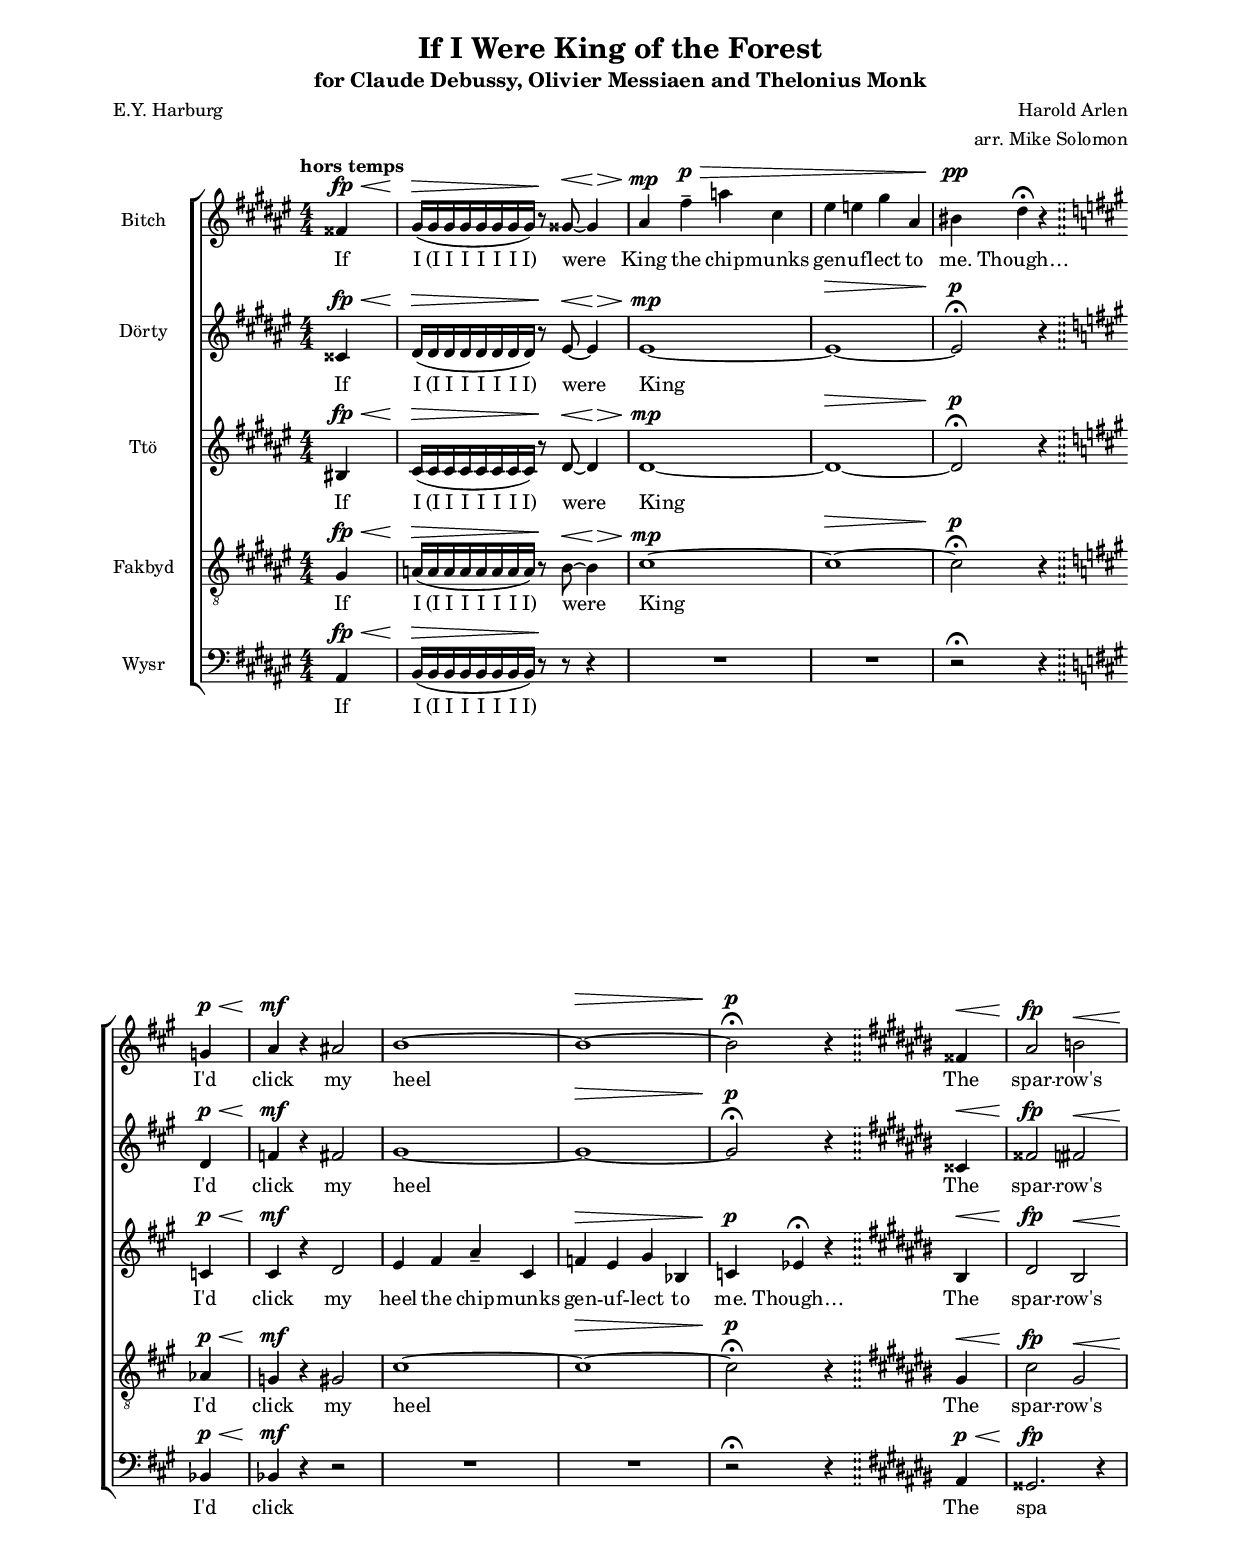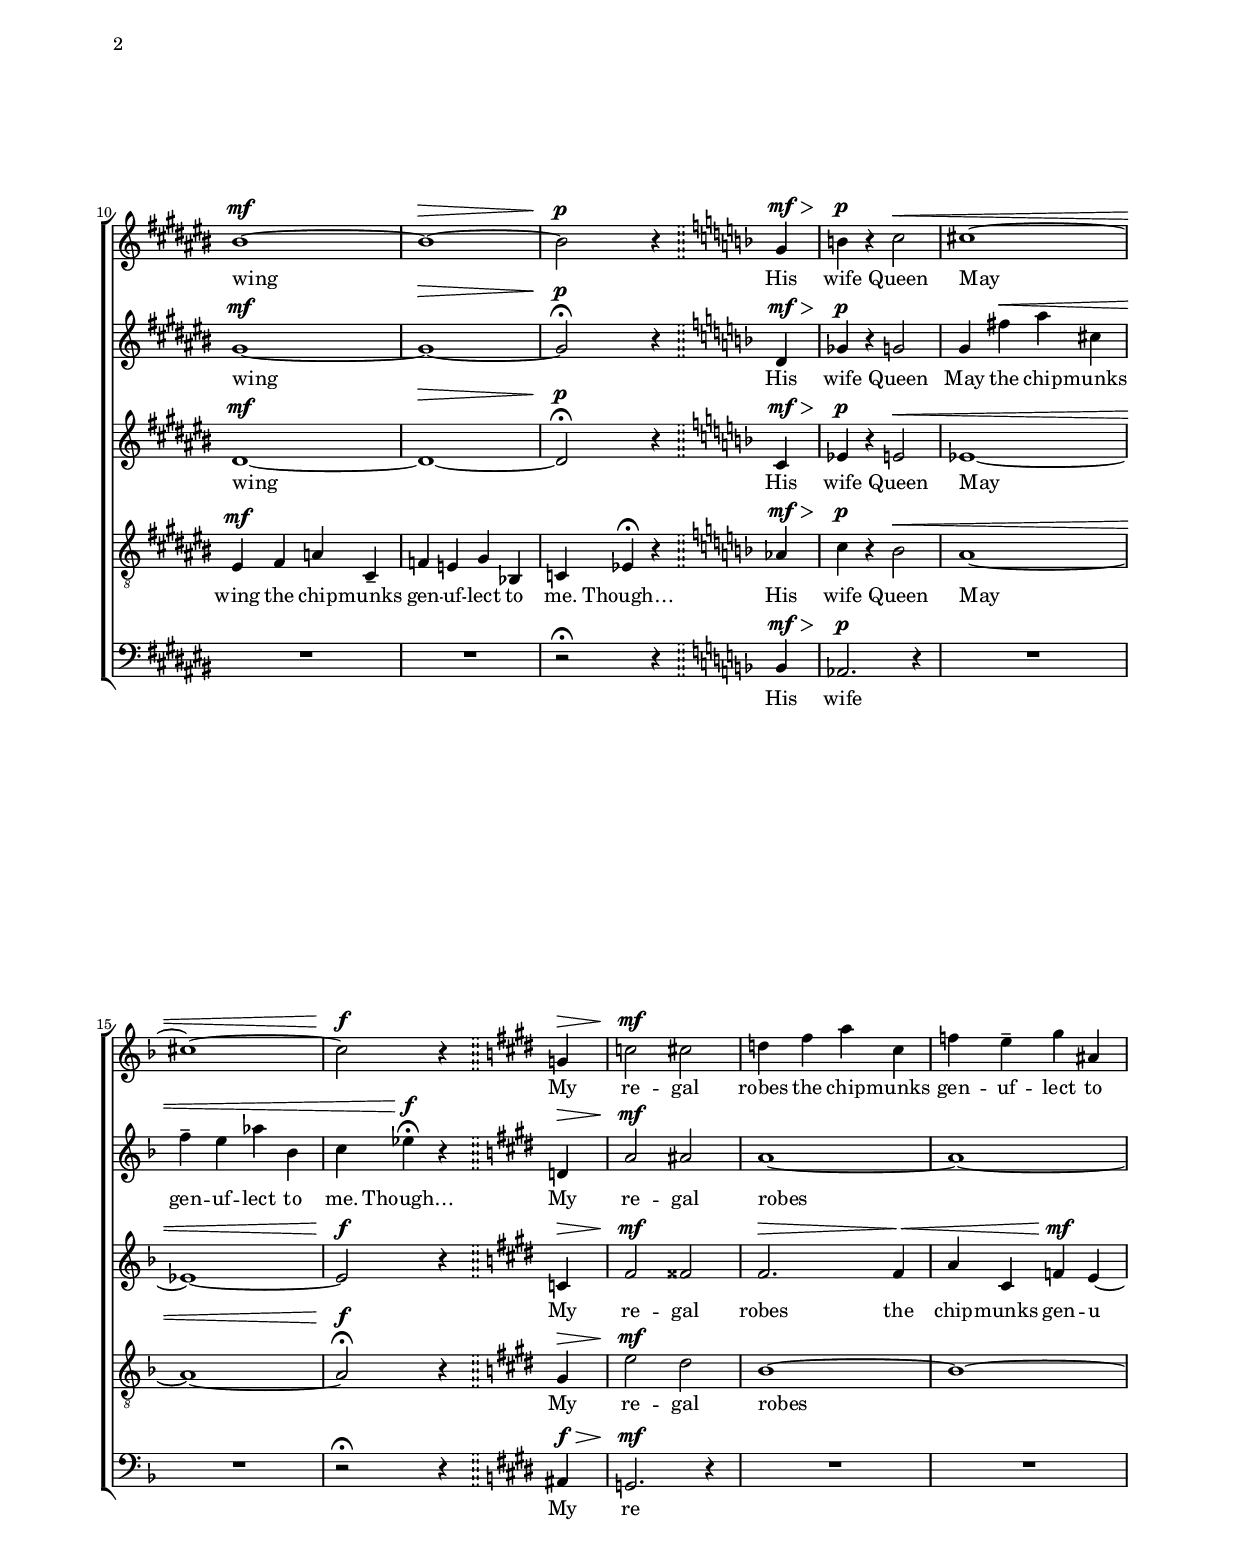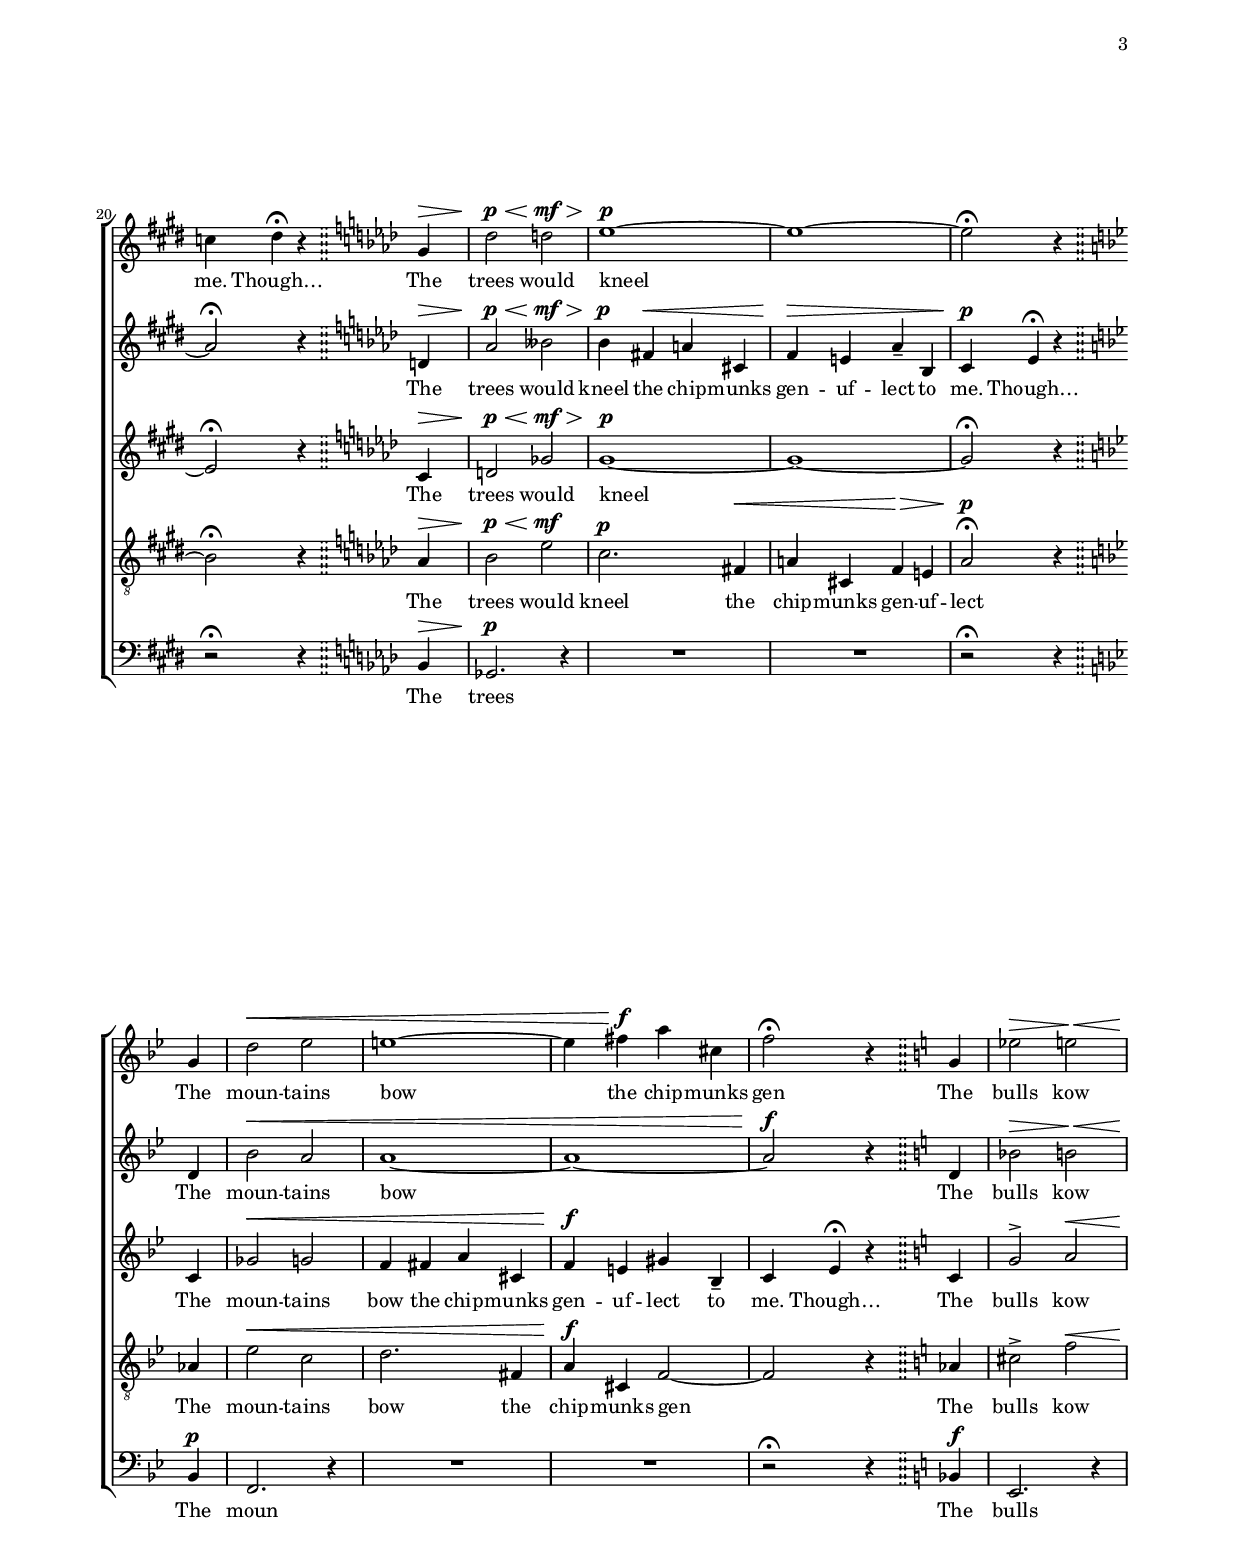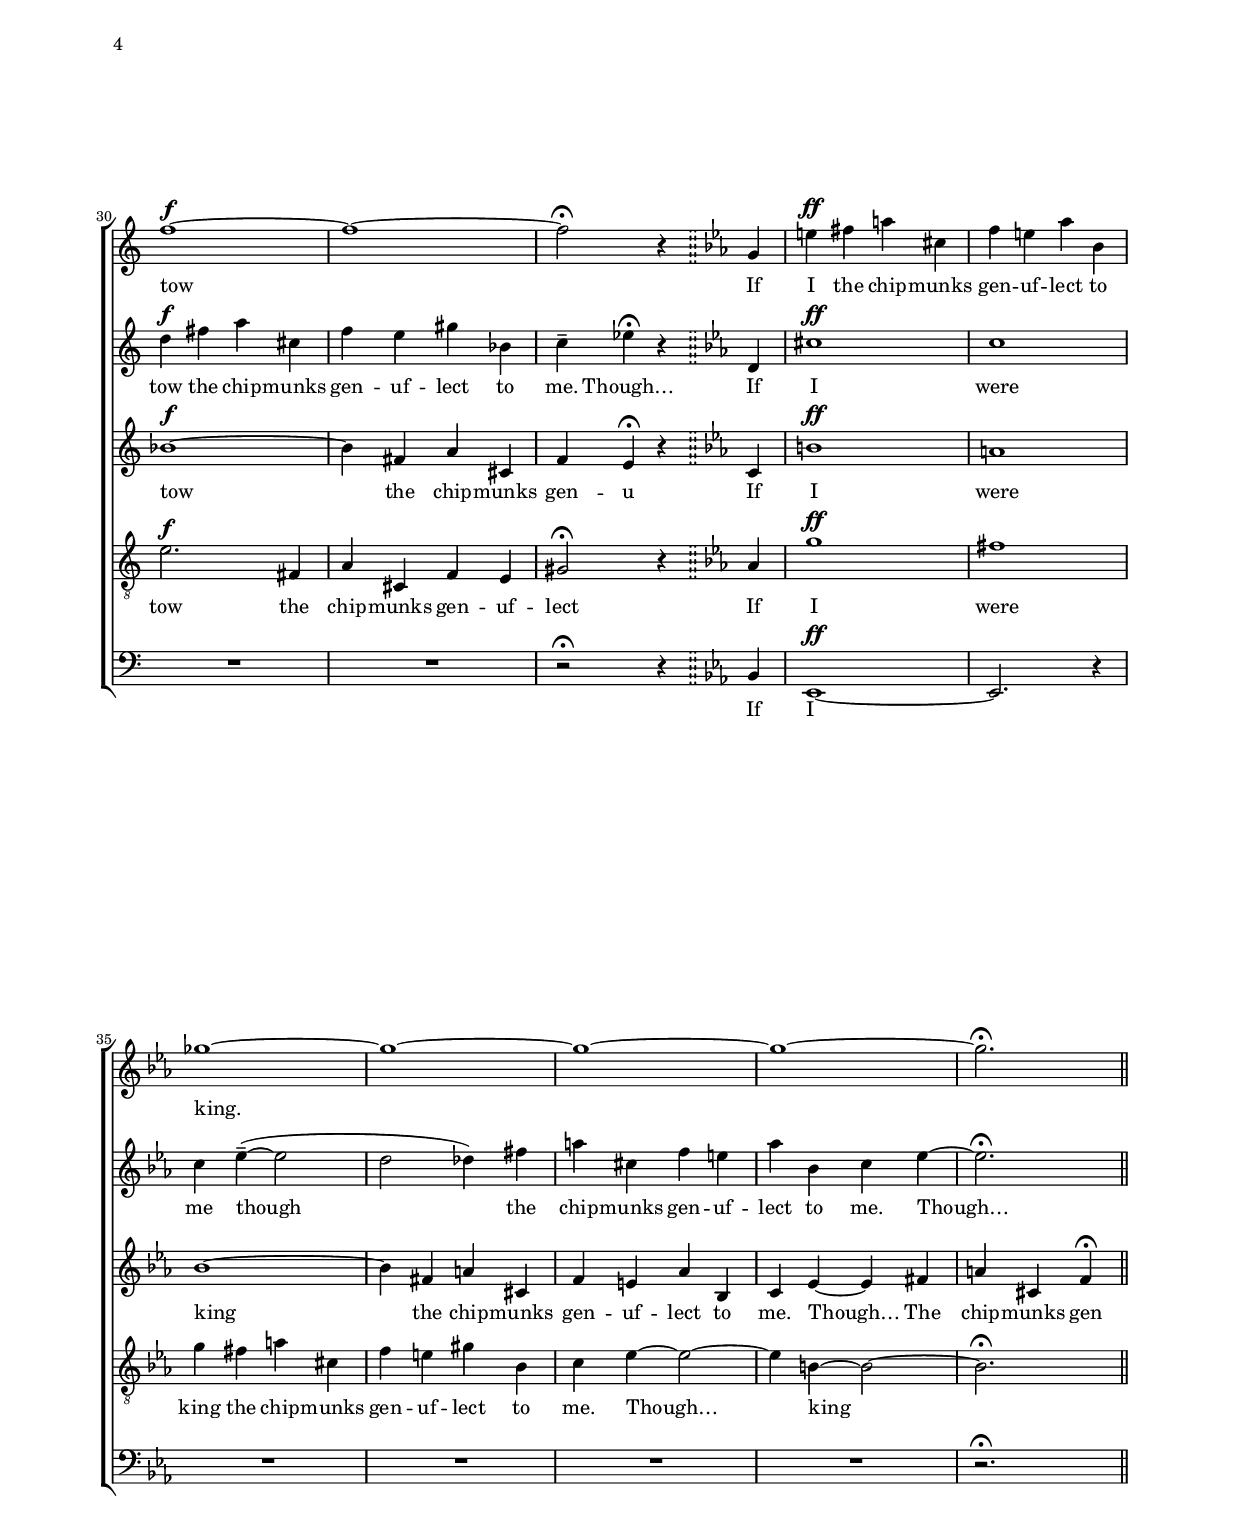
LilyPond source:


\version "2.17.0"
\include "defs-devel.ly"
\include "stylesheet.ly"

#(set-accidental-style 'modern-cautionary)

rall = \mark \markup \italic "rall."
accel = \mark \markup \italic "accel."
moltorall = \mark \markup \italic "molto rall."

#(define (simplify-pitch p)
   (let ((note-name (ly:pitch-octave p))
         (base (ly:pitch-notename p))
         (octave (ly:pitch-octave p))
         ;; alteration, a, in quarter tone steps,
         ;; for historical reasons
         (alt (* 1 (ly:pitch-alteration p))))
    (cond 
          ((and (= base 6) (= alt 1/2)) (ly:make-pitch (+ octave 1) 0 0))
          ((and (= base 0) (= alt 1)) (ly:make-pitch octave 1 0))
          ((and (= base 1) (= alt 1/2)) (ly:make-pitch octave 2 -1/2))
          ((and (= base 2) (= alt 1/2)) (ly:make-pitch octave 3 0))
          ((and (= base 3) (= alt 1)) (ly:make-pitch octave 4 0))
          ((and (= base 4) (= alt -1/2)) (ly:make-pitch octave 3 1/2))
          ((and (= base 4) (= alt 1/2)) (ly:make-pitch octave 5 -1/2))
          ((and (= base 4) (= alt 1)) (ly:make-pitch octave 5 0))
          ((and (= base 5) (= alt 1/2)) (ly:make-pitch octave 6 -1/2))
          ((and (= base 6) (= alt -1)) (ly:make-pitch octave 5 0))
          (else p))))

#(define (simplify music)
   (let ((es (ly:music-property music 'elements))
         (e (ly:music-property music 'element))
         (p (ly:music-property music 'pitch)))
     (if (pair? es)
         (ly:music-set-property!
          music 'elements
          (map (lambda (x) (simplify x)) es)))
     (if (ly:music? e)
         (ly:music-set-property!
          music 'element
          (simplify e)))
     (if (ly:pitch? p)
         (begin
           (set! p (simplify-pitch p))
           (ly:music-set-property! music 'pitch p)))
     music))
%{
simplifyPitch =
#(define-music-function (parser location m)
   (ly:music?)
   (simplify m))
%}
simplifyPitch =
#(define-music-function (parser location m)
   (ly:music?)
   m)

\paper {
  footnote-separator-markup = \markup { \column { " "\override #`(span-factor . 1/5) { \draw-hline } }}
  footnote-padding = 5\mm
  top-system-spacing = #'((basic-distance . 1) (minimum-distance . 0) (padding . 1) (stretchability . 40))
  bottom-system-spacing = #'((basic-distance . 1) (minimum-distance . 0) (padding . 1) (stretchability . 50))
  ragged-right = ##f
  left-margin = 0.75\in
  right-margin = 0.75\in
  top-margin = 0.5\in
  bottom-margin = 0.6\in
  ragged-last-bottom = ##f
  %max-systems-per-page = #2
  %%%%%%%% !
  %%%%%%%% !
  %%%%%%%% !
  %%%%%%%% !
  page-count = #4
}

%indy = #(make-music 'LaissezVibrerEvent)
indy = #(make-articulation "downbow")

\header {
  title = "If I Were King of the Forest"
  subtitle = "for Claude Debussy, Olivier Messiaen and Thelonius Monk"
  composer = "Harold Arlen"
  poet = "E.Y. Harburg"
  arranger = "arr. Mike Solomon"
}

hairlenSmall = {
  \hairlen #4
}

hairlenMed = {
  \hairlen #8
}

prefatoryMatter = {
  \autoBeamOff
}

\defineBarLine "!!" #'("!!" "" "")

mblue = { }
Mred = { }
mred = { }


\defineBarLine "!!" #'("!!" "" "")
marksKOTF = {
  \partial 4
  \tempo "hors temps"
  s4
  \repeat unfold 8 { s1*3 s2.
    \bar "!!"
  s4 }
  s1*6 |
  s2. \bar "||"
}

sopranoKOTF = {
  \key fis \major
  {  } { { \once \override Hairpin.minimum-length = #8
      \once \override Hairpin.springs-and-rods = #ly:spanner::set-spacing-rods
      } } fisis'4^\fp^\< |
  \set melismaBusyProperties = #'()
  gis'16^\>[( gis' gis' gis' gis' gis' gis' gis')] r8\! << {
       \unset melismaBusyProperties
       gisis' ~ gisis'4 |
       ais' \revert NoteHead.color
       {  } fis''-- a'' {  } cis'' |
       {  } eis'' e'' {  } gis'' {  } ais' |
       bis' {  } dis''^\fermata r 
  \key a \major
      
     } {
       { { \once \override Hairpin.minimum-length = #4
           \once \override Hairpin.springs-and-rods = #ly:spanner::set-spacing-rods
           } } s8.^\< { { \once \override Hairpin.minimum-length = #4
           \once \override Hairpin.springs-and-rods = #ly:spanner::set-spacing-rods
           } } s^\> s4^\mp s2.^\p^\> s1 s2^\pp
     } >> g'4^\p^\< |
  a'^\mf r ais'2 |
  b'1 ~ |
  b'^\> ~ |
  b'2^\p^\fermata r4 
  \key cis \major
  fisis'^\< |
  ais'2^\fp b'^\< |
  bis'1\!^\mf ~ |
  bis'^\> ~ |
  bis'2^\p r4 
  \key f \major
  g'^\mf^\> |
  b'^\p r c''2^\< |
  cis''1 ~ |
  cis'' ~ |
  cis''2^\f r4 
  \key e \major
  g'^\> |
  c''2^\mf cis'' |
  d''4 fis'' a'' cis'' |
  f'' e''-- gis'' ais' |
  c'' dis''^\fermata r 
  \key aes \major
  g'^\> |
  des''2^\p^\< d''^\mf^\> |
  ees''1^\p ~ |
  ees'' ~ |
  ees''2^\fermata r4 
  \key bes \major
  g' |
  d''2^\< ees'' |
  e''1 ~ |
  e''4 fis''^\f a'' cis'' |
  f''2^\fermata r4 
  \key c \major
  g' |
  ees''2^\> e''^\< |
  f''1^\f ~ |
  f'' ~ |
  f''2^\fermata r4 
  \key ees \major
  g' |
  e''^\ff fis'' a'' cis'' |
  f'' e'' aes'' bes' |
  ges''1 ~ |
  ges'' ~ |
  ges'' ~ |
  ges'' ~ |
  ges''2.^\fermata
}


sopranoKOTFWords = \lyricmode {
  If I (I I I I I I I) were King
  the chip -- munks gen -- uf -- lect to me. Though…
  I'd click my heel
  The spar -- row's wing
  His wife Queen May
  My re -- gal robes
  the chip -- munks gen -- uf -- lect to me. Though…
  The trees would kneel
  The moun -- tains bow
  the chip -- munks gen
  The bulls kow tow
  If I
  the chip -- munks gen -- uf -- lect to king.
}

mezzoKOTF = {
  \key fis \major
  {  } { { \once \override Hairpin.minimum-length = #8
      \once \override Hairpin.springs-and-rods = #ly:spanner::set-spacing-rods
      } } cisis'4^\fp^\< |
  \set melismaBusyProperties = #'()
  dis'16^\>[( dis' dis' dis' dis' dis' dis' dis')] r8\! \unset melismaBusyProperties
  << {
       eis' ~ eis'4 |
       eis'1 ~ |
       eis' ~ |
       eis'2^\fermata
     } {
       { { \once \override Hairpin.minimum-length = #4
           \once \override Hairpin.springs-and-rods = #ly:spanner::set-spacing-rods
           } } s8.^\< { { \once \override Hairpin.minimum-length = #4
           \once \override Hairpin.springs-and-rods = #ly:spanner::set-spacing-rods
           } } s^\> s1^\mp s^\> s4^\p
     } >> r 
  \key a \major
  d'^\p^\< |
  f'^\mf r fis'2 |
  gis'1 ~ |
  gis'^\> ~ |
  gis'2^\fermata^\p r4 
  \key cis \major
  cisis'^\< |
  fisis'2^\fp fis'^\< |
  gis'1^\mf ~ |
  gis'^\> ~ |
  gis'2^\p^\fermata r4 
  \key f \major
  d'^\mf^\> |
  ges'^\p r g'2 |
  g'4 fis''^\< a'' cis'' |
  f''-- e'' aes'' bes' |
  c'' ees''^\fermata^\f r 
  \key e \major
  d'^\> |
  a'2^\mf ais' |
  a'1 ~ |
  a' ~ |
  a'2^\fermata r4 
  \key aes \major
  d'^\> |
  aes'2^\p^\< beses'^\mf^\> |
  bes'4^\p fis'^\< a' cis' |
  f'^\> e' aes'-- bes |
  c'^\p ees'^\fermata r 
  \key bes \major
  d' |
  bes'2^\< a' |
  a'1 ~ |
  a' ~ |
  a'2^\f r4 
  \key c \major
  d' |
  bes'2^\> b'^\< |
  d''4^\f fis'' a'' cis'' |
  f'' e'' gis'' bes' |
  c''-- ees''^\fermata r 
  \key ees \major
  d' |
  cis''1^\ff |
  c'' |
  c''4 ees''-- ~( ees''2 |
  d'' des''4) fis'' |
  a'' cis'' f'' e'' |
  aes'' bes' c'' ees'' ~ |
  ees''2.^\fermata
}
mezzoKOTFWords = \lyricmode {
  If I (I I I I I I I) were King
  I'd click my heel
  The spar -- row's wing
  His wife Queen May
  the chip -- munks gen -- uf -- lect to me. Though…
  My re -- gal robes
  The trees would kneel
  the chip -- munks gen -- uf -- lect to me. Though…
  The moun -- tains bow
  The bulls kow tow
  the chip -- munks gen -- uf -- lect to me. Though…
  If I were me though
  the chip -- munks gen -- uf -- lect to me. Though…
}

altoKOTF = {
  \key fis \major
  { { \once \override Hairpin.minimum-length = #8
      \once \override Hairpin.springs-and-rods = #ly:spanner::set-spacing-rods
      } } bis4^\fp^\< |
  \set melismaBusyProperties = #'()
  {  } cis'16^\>[( cis' cis' cis' cis' cis' cis' cis')] r8\! << {
       \unset melismaBusyProperties
       dis' ~ dis'4 |
       dis'1 ~ |
       dis' ~ |
       dis'2^\fermata
     } {
       { { \once \override Hairpin.minimum-length = #4
           \once \override Hairpin.springs-and-rods = #ly:spanner::set-spacing-rods
           } } s8.^\< { { \once \override Hairpin.minimum-length = #4
           \once \override Hairpin.springs-and-rods = #ly:spanner::set-spacing-rods
           } } s^\> s1^\mp s^\> s4^\p
     } >> r 
  \key a \major
  c'^\p^\< |
  cis'^\mf r d'2 |
  e'4 fis' a'-- cis' |
  f'^\> e' gis' bes |
  c'^\p ees'^\fermata r 
  \key cis \major
  bis^\< |
  dis'2^\fp bis^\< |
  dis'1^\mf ~ |
  dis'^\> ~ |
  dis'2^\p^\fermata r4 
  \key f \major
  c'^\mf^\> |
  ees'^\p r e'2^\< |
  ees'1 ~ |
  ees' ~ |
  ees'2^\f r4 
  \key e \major
  c'^\> |
  fis'2^\mf fisis' |
  fis'2.^\> fis'4^\< |
  a' cis' f'^\mf e' ~ |
  e'2^\fermata r4 
  \key aes \major
  c'^\> |
  d'2^\p^\< ges'^\mf^\> |
  g'1^\p ~ |
  g' ~ |
  g'2^\fermata r4 
  \key bes \major
  c' |
  ges'2^\< g' |
  f'4 fis' a' cis' |
  f'^\f e' gis' bes-- |
  c' ees'^\fermata r 
  \key c \major
  c' |
  g'2^> a'^\< |
  bes'1^\f ~ |
  bes'4 fis' a' cis' |
  f' e'^\fermata r 
  \key ees \major
  c' |
  b'1^\ff |
  a' |
  bes' ~ |
  bes'4 fis' a' cis' |
  f' e' aes' bes |
  c' ees' ~  ees' fis' |
  a'4 cis' f'^\fermata
}

altoKOTFWords = \lyricmode {
  If I (I I I I I I I) were King
  I'd click my heel
  the chip -- munks gen -- uf -- lect to me. Though…
  The spar -- row's wing
  His wife Queen May
  My re -- gal robes
  the chip -- munks gen -- u
  The trees would kneel
  The moun -- tains bow
  the chip -- munks gen -- uf -- lect to me. Though…
  The bulls kow tow
  the chip -- munks gen -- u
  If I were king
  the chip -- munks gen -- uf -- lect to me. Though…
  The chip -- munks gen
}

tenorKOTF = {
  \clef "treble_8"
  \key fis \major
  { { \once \override Hairpin.minimum-length = #8
      \once \override Hairpin.springs-and-rods = #ly:spanner::set-spacing-rods
      } } gis4^\fp^\< |
  \set melismaBusyProperties = #'()
  {  } a16^\>[( a a a a a a a)] r8\! << {
       \unset melismaBusyProperties
       b ~ b4 |
       cis'1 ~ |
       cis' ~ |
       cis'2^\fermata
     } {
       { { \once \override Hairpin.minimum-length = #4
           \once \override Hairpin.springs-and-rods = #ly:spanner::set-spacing-rods
           } } s8.^\< { { \once \override Hairpin.minimum-length = #4
           \once \override Hairpin.springs-and-rods = #ly:spanner::set-spacing-rods
           } } s^\> s1^\mp s^\> s4^\p
     } >> r 
  \key a \major
  aes^\p^\< |
  g^\mf r gis2 |
  cis'1 ~ |
  cis'^\> ~ |
  cis'2^\p^\fermata r4 
  \key cis \major
  gis^\< |
  cis'2^\fp gis^\< |
  eis4^\mf fis a cis-- |
  f e gis bes, |
  c ees^\fermata r 
  \key f \major
  aes^\mf^\> |
  c'^\p r bes2^\< |
  a1 ~ |
  a ~ |
  a2^\f^\fermata r4 
  \key e \major
  gis^\> |
  e'2^\mf dis' |
  b1 ~ |
  b ~ |
  b2^\fermata r4 
  \key aes \major
  aes^\> |
  bes2^\p^\< ees'^\mf |
  c'2.^\p fis4^\< |
  a cis f^\> e |
  aes2^\p^\fermata r4 
  \key bes \major
  aes |
  ees'2^\< c' |
  d'2. fis4 |
  a^\f cis f2 ~ |
  f r4 
  \key c \major
  aes |
  cis'2^> f'^\< |
  e'2.^\f fis4 |
  a cis f e |
  gis2^\fermata r4 
  \key ees \major
  aes |
  g'1^\ff |
  fis' |
  g'4 fis' a' cis' |
  f' e' gis' bes |
  c' ees' ~ ees'2 ~ |
  ees'4 b4 ~ b2 ~ |
  b2.^\fermata
}

tenorKOTFWords = \lyricmode {
  If I (I I I I I I I) were King
  I'd click my heel
  The spar -- row's wing
  the chip -- munks gen -- uf -- lect to me. Though…
  His wife Queen May
  My re -- gal robes
  The trees would kneel
  the chip -- munks gen -- uf -- lect
  The moun -- tains bow
  the chip -- munks gen
  The bulls kow tow
  the chip -- munks gen -- uf -- lect
  If I were king
  the chip -- munks gen -- uf -- lect to me. Though…
  king
}

bassKOTF = 
{
  \clef "bass"
  \key fis \major
  { { \once \override Hairpin.minimum-length = #8
      \once \override Hairpin.springs-and-rods = #ly:spanner::set-spacing-rods
      } } {  } ais,4^\fp^\< |
  \set melismaBusyProperties = #'()
  b,16^\>[( b, b, b, b, b, b, b,)] r8\! \unset melismaBusyProperties
  r r4 |
  R1 |
  R |
  r2^\fermata r4 
  \key a \major
  bes,^\p^\< |
  bes,^\mf r r2 |
  R1 |
  R |
  r2^\fermata r4 
  \key cis \major
  ais,^\p^\< |
  gisis,2.^\fp r4 |
  R1 |
  R |
  r2^\fermata r4 
  \key f \major
  bes,^\mf^\> |
  aes,2.^\p r4 |
  R1 |
  R |
  r2^\fermata r4 
  \key e \major
  ais,^\f^\> |
  g,2.^\mf r4 |
  R1 |
  R |
  r2^\fermata r4 
  \key aes \major
  bes,^\> |
  ges,2.^\p r4 |
  R1 |
  R |
  r2^\fermata r4 
  \key bes \major
  bes,^\p |
  f,2. r4 |
  R1 |
  R |
  r2^\fermata r4 
  \key c \major
  bes,^\f |
  e,2. r4 |
  R1 |
  R |
  r2^\fermata r4 
  \key ees \major
  bes, |
  ees,1^\ff ~ |
  ees,2. r4 |
  R1*4 |
  r2.^\fermata
}
bassKOTFWords = \lyricmode {
  If I (I I I I I I I)
  I'd click
  The spa
  His wife
  My re
  The trees
  The moun
  The bulls
  If I
}


\score {
  \new ChoirStaff <<
    \new Staff \with { midiInstrument = #"vibraphone" instrumentName = \bitchName } <<
      \new Voice = "soprano" { << { \numericTimeSignature
	\prefatoryMatter
        \simplifyPitch \sopranoKOTF
      } {
        \marksKOTF
      } >> }
      \new Lyrics \lyricsto "soprano" {
        \sopranoKOTFWords
      }
    >>
    \new Staff \with { midiInstrument = #"vibraphone" instrumentName = \dortyName } <<
      \new Voice = "mezzo" { \numericTimeSignature
	\prefatoryMatter
        \simplifyPitch \mezzoKOTF
      }
      \new Lyrics \lyricsto "mezzo" {
        \mezzoKOTFWords
      }
    >>
    \new Staff \with { midiInstrument = #"vibraphone" instrumentName = \ttoName } <<
      \new Voice = "alto" { \numericTimeSignature
	\prefatoryMatter
        \simplifyPitch \altoKOTF
      }
      \new Lyrics \lyricsto "alto" {
        \altoKOTFWords
      }
    >>
    \new Staff \with { midiInstrument = #"vibraphone" instrumentName = \fakbydName } <<
      \new Voice = "tenor" { \numericTimeSignature
	\prefatoryMatter
        \simplifyPitch \tenorKOTF
      }
      \new Lyrics \lyricsto "tenor" {
        \tenorKOTFWords
      }
    >>
    \new Staff \with { midiInstrument = #"vibraphone" instrumentName = \wysrName } <<
      \new Voice = "bass" { \numericTimeSignature
	\prefatoryMatter
        \simplifyPitch \bassKOTF
      }
      \new Lyrics \lyricsto "bass" {
        \bassKOTFWords
      }
    >>
  >>
  \layout {
    \context {
      \Voice
      \override HorizontalBracket.direction = #UP
      \consists "Horizontal_bracket_engraver"
      \override TextScript #'layer = #6
      \override NoteHead #'layer = #7
      \override Glissando #'breakable = ##t
      \override TupletNumber #'breakable = ##t
      \override TupletBracket #'breakable = ##t
      \override Hairpin #'minimum-length = #6
      \override Hairpin #'springs-and-rods = #ly:spanner::set-spacing-rods
      \remove "Forbid_line_break_engraver"
    }
    \context {
      \Staff
      %\consists "Metronome_mark_engraver"
      \override TimeSignature #'style = #'numbered
      \override StaffSymbol #'layer = #4
      \override TimeSignature #'layer = #3
      \override TimeSignature #'whiteout = ##t
    }
    \context {
      \Lyrics
      %\override LyricText #'whiteout = ##t
      \override LyricText #'layer = #6
    }
    \context {
      \Score
      %\remove "Metronome_mark_engraver"
      \override NonMusicalPaperColumn #'allow-loose-spacing = ##f
    }
  }
  \midi {}
}
%{
\pageBreak

\score {
  \new PianoStaff <<
    \new Staff  {
      \new Voice = "soprano" { << { \numericTimeSignature
        \prefatoryMatter
        \sopranoKOTF
      } \\ {         \prefatoryMatter
        \mezzoKOTF
         } \\ {         \prefatoryMatter
        \altoKOTF
         } {
        \marksKOTF
      } >> }
    }
    \new Staff  {
      \new Voice = "tenor" { << { \numericTimeSignature
        \prefatoryMatter
        \tenorKOTF
      } \\ \\ {         \prefatoryMatter
        \bassKOTF
         } {
      } >> }
    }
  >>
  \layout {
    \context {
      \Voice
      \override TextScript #'layer = #6
      \override NoteHead #'layer = #7
      \override Glissando #'breakable = ##t
      \override TupletNumber #'breakable = ##t
      \override TupletBracket #'breakable = ##t

      \remove "Forbid_line_break_engraver"
    }
    \context {
      \Staff
      %\consists "Metronome_mark_engraver"
      \override TimeSignature #'style = #'numbered
      \override StaffSymbol #'layer = #4
      \override TimeSignature #'layer = #3
      \override TimeSignature #'whiteout = ##t
    }
    \context {
      \Lyrics
      %\override LyricText #'whiteout = ##t
      \override LyricText #'layer = #6
    }
    \context {
      \Score
      %\remove "Metronome_mark_engraver"
      \override NonMusicalPaperColumn #'allow-loose-spacing = ##f
    }
  }
}
%}